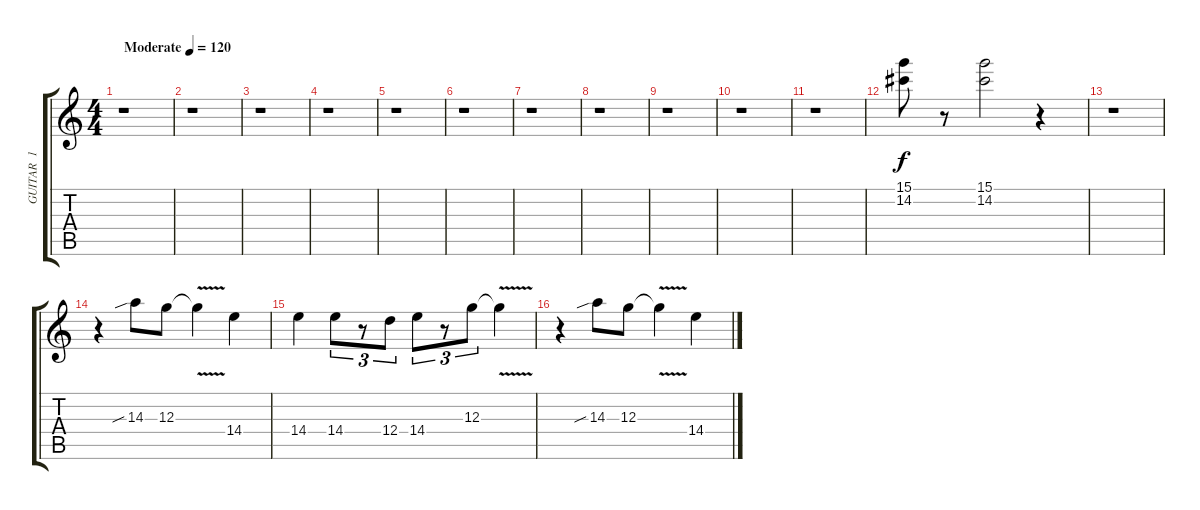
\track ("GUITAR  1 ( lead)" "GUITAR  1 ") {instrument distortionguitar}
\staff {score tabs}
\tuning (E4 B3 G3 D3 A2 E2) {hide}
\ts (4 4)
\tempo (120 "Moderate")
\clef g2
\ks c
r.1{dy f instrument distortionguitar} |
r.1 |
r.1 |
r.1 |
r.1 |
r.1 |
r.1 |
r.1 |
r.1 |
r.1 |
r.1 |
(15.1 14.2).8 r.8 (15.1 14.2).2 r.4 |
r.1 |
r.4 14.3{sib}.8 12.3.8 12.3{v t}.4 14.4.4 |
14.4.4 14.4.8{tu (3 2)} r.8{tu (3 2)} 12.4.8{tu (3 2)} 14.4.8{tu (3 2)} r.8{tu (3 2)} 12.3.8{tu (3 2)} 12.3{v t}.4 |
r.4 14.3{sib}.8 12.3.8 12.3{v t}.4 14.4.4
